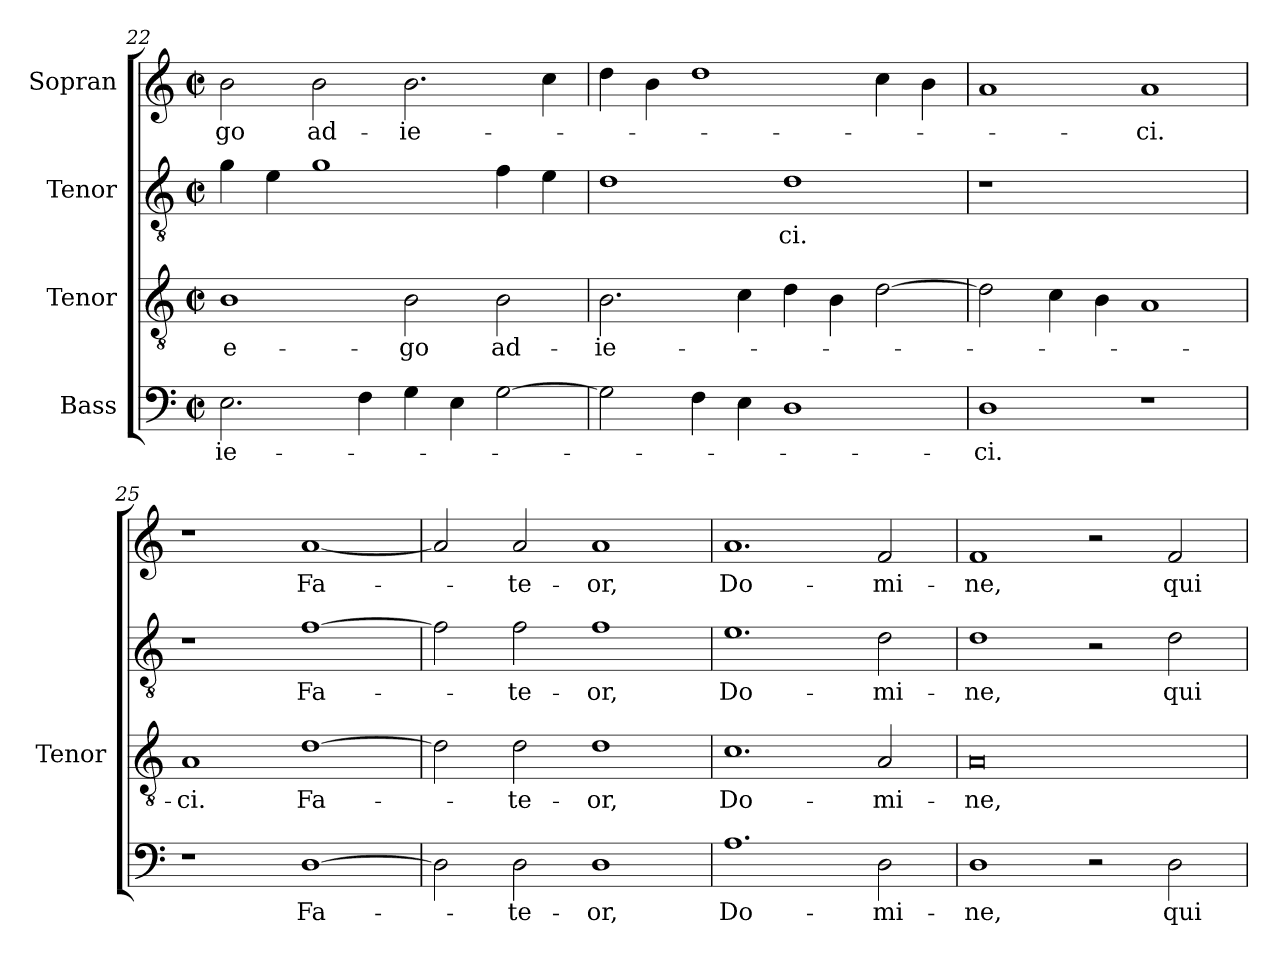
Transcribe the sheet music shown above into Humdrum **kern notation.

**kern	**text	**kern	**text	**kern	**text	**kern	**text
*part4	*part4	*part3	*part3	*part2	*part2	*part1	*part1
*staff4	*staff4	*staff3	*staff3	*staff2	*staff2	*staff1	*staff1
*I"Bass	*	*I"Tenor	*	*I"Tenor	*	*I"Sopran	*
*	*	*I'Tenor	*	*	*	*	*
!!LO:PB:g=z
*clefF4	*	*clefGv2	*	*clefGv2	*	*clefG2	*
*	*	*ITrd7c12	*	*ITrd7c12	*	*	*
*k[]	*	*k[]	*	*k[]	*	*k[]	*
*M2/2	*	*M2/2	*	*M2/2	*	*M2/2	*
*met(c|)	*	*met(c|)	*	*met(c|)	*	*met(c|)	*
=22	=22	=22	=22	=22	=22	=22	=22
!	!LO:LY:b:color=#000000	!	!	!	!	!	!
!	!	!	!LO:LY:b:color=#000000	!	!	!	!
!	!	!	!	!	!	!	!LO:LY:b:color=#000000
2.Ei\	-ie-	1BBi	e-	4Gi\	.	2bi\	-go
.	.	.	.	4Ei\	.	.	.
!	!	!	!	!	!	!	!LO:LY:b:color=#000000
.	.	.	.	1Gi	.	2bi\	ad-
4Fi\	.	.	.	.	.	.	.
!	!	!	!LO:LY:b:color=#000000	!	!	!	!
!	!	!	!	!	!	!	!LO:LY:b:color=#000000
4Gi\	.	2BBi\	-go	.	.	2.bi\	-ie-
4Ei\	.	.	.	.	.	.	.
!	!	!	!LO:LY:b:color=#000000	!	!	!	!
[>2Gi\	.	2BBi\	ad-	4Fi\	.	.	.
.	.	.	.	4Ei\	.	4cci\	.
=23	=23	=23	=23	=23	=23	=23	=23
!	!	!	!LO:LY:b:color=#000000	!	!	!	!
2Gi\]	.	2.BBi\	-ie-	1Di	.	4ddi\	.
.	.	.	.	.	.	4bi\	.
4Fi\	.	.	.	.	.	1ddi	.
4Ei\	.	4Ci\	.	.	.	.	.
!	!	!	!	!	!LO:LY:b:color=#000000	!	!
1Di	.	4Di\	.	1Di	-ci.	.	.
.	.	4BBi\	.	.	.	.	.
.	.	[>2Di\	.	.	.	4cci\	.
.	.	.	.	.	.	4bi\	.
=24	=24	=24	=24	=24	=24	=24	=24
!	!LO:LY:b:color=#000000	!	!	!LO:N:vis=1	!	!	!
1Di	-ci.	2Di\]	.	1r	.	1ai	.
.	.	4Ci\	.	.	.	.	.
.	.	4BBi\	.	.	.	.	.
!	!	!	!	!	!	!	!LO:LY:b:color=#000000
1r	.	1AAi	.	1ryy	.	1ai	-ci.
=25	=25	=25	=25	=25	=25	=25	=25
!	!	!	!LO:LY:b:color=#000000	!	!	!	!
1r	.	1AAi	-ci.	1r	.	1r	.
!	!LO:LY:b:color=#000000	!	!	!	!	!	!
!	!	!	!LO:LY:b:color=#000000	!	!	!	!
!	!	!	!	!	!LO:LY:b:color=#000000	!	!
!	!	!	!	!	!	!	!LO:LY:b:color=#000000
[>1Di	Fa-	[>1Di	Fa-	[>1Fi	Fa-	[<1ai	Fa-
=26	=26	=26	=26	=26	=26	=26	=26
2Di\]	.	2Di\]	.	2Fi\]	.	2ai/]	.
!	!LO:LY:b:color=#000000	!	!	!	!	!	!
!	!	!	!LO:LY:b:color=#000000	!	!	!	!
!	!	!	!	!	!LO:LY:b:color=#000000	!	!
!	!	!	!	!	!	!	!LO:LY:b:color=#000000
2Di\	-te-	2Di\	-te-	2Fi\	-te-	2ai/	-te-
!	!LO:LY:b:color=#000000	!	!	!	!	!	!
!	!	!	!LO:LY:b:color=#000000	!	!	!	!
!	!	!	!	!	!LO:LY:b:color=#000000	!	!
!	!	!	!	!	!	!	!LO:LY:b:color=#000000
1Di	-or,	1Di	-or,	1Fi	-or,	1ai	-or,
=27	=27	=27	=27	=27	=27	=27	=27
!	!LO:LY:b:color=#000000	!	!	!	!	!	!
!	!	!	!LO:LY:b:color=#000000	!	!	!	!
!	!	!	!	!	!LO:LY:b:color=#000000	!	!
!	!	!	!	!	!	!	!LO:LY:b:color=#000000
1.Ai	Do-	1.Ci	Do-	1.Ei	Do-	1.ai	Do-
!	!LO:LY:b:color=#000000	!	!	!	!	!	!
!	!	!	!LO:LY:b:color=#000000	!	!	!	!
!	!	!	!	!	!LO:LY:b:color=#000000	!	!
!	!	!	!	!	!	!	!LO:LY:b:color=#000000
2Di\	-mi-	2AAi/	-mi-	2Di\	-mi-	2fi/	-mi-
=28	=28	=28	=28	=28	=28	=28	=28
!	!LO:LY:b:color=#000000	!	!	!	!	!	!
!	!	!	!LO:LY:b:color=#000000	!	!	!	!
!	!	!	!	!	!LO:LY:b:color=#000000	!	!
!	!	!	!	!	!	!	!LO:LY:b:color=#000000
1Di	-ne,	0AAi	-ne,	1Di	-ne,	1fi	-ne,
2r	.	.	.	2r	.	2r	.
!	!LO:LY:b:color=#000000	!	!	!	!	!	!
!	!	!	!	!	!LO:LY:b:color=#000000	!	!
!	!	!	!	!	!	!	!LO:LY:b:color=#000000
2Di\	qui-	.	.	2Di\	qui-	2fi/	qui-
=	=	=	=	=	=	=	=
*-	*-	*-	*-	*-	*-	*-	*-
